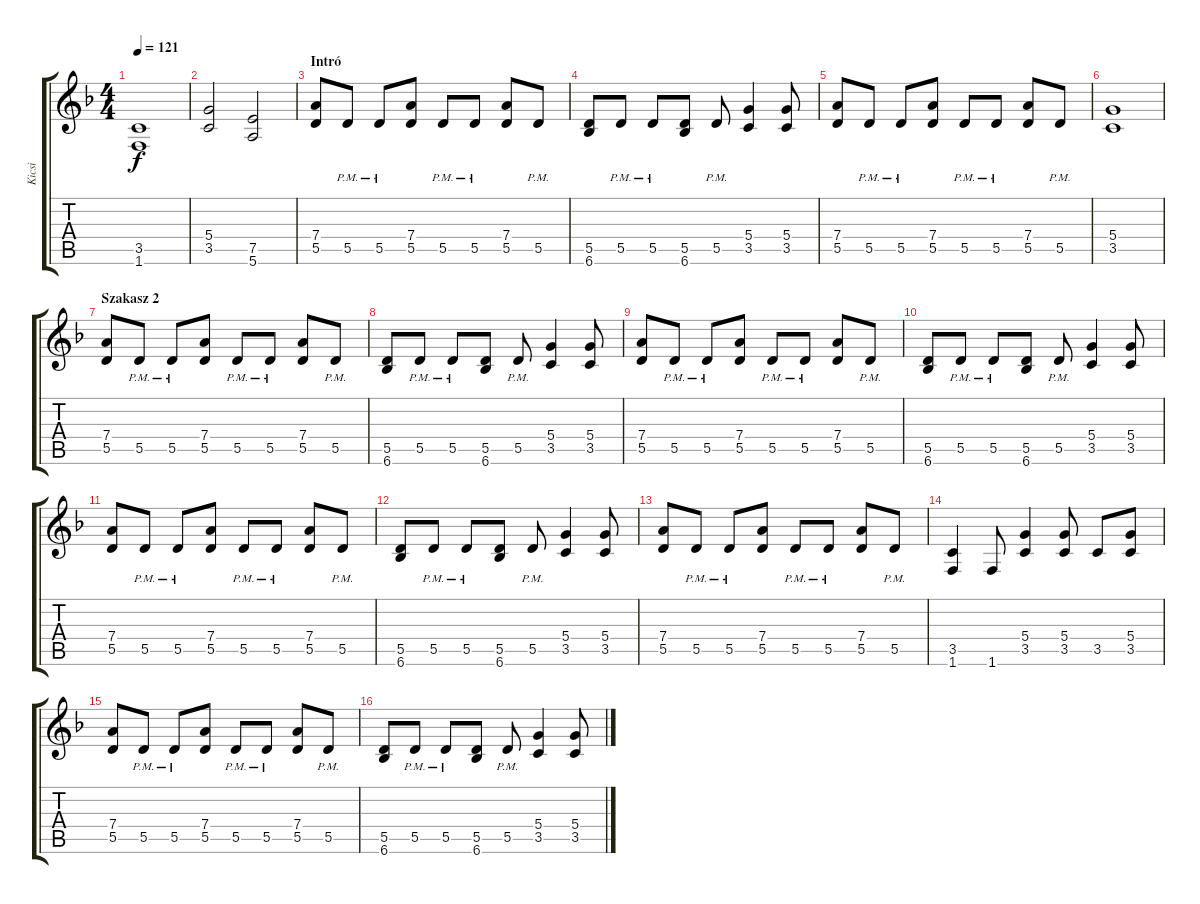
\track ("Kicsi" "Kicsi") {instrument distortionguitar}
\staff {score tabs}
\tuning (E4 B3 G3 D3 A2 E2) {hide}
\ts (4 4)
\tempo 121
\clef g2
\ks dminor
(3.5 1.6).1{dy f} |
(5.4 3.5).2 (7.5 5.6).2 |
\section ("" "Intró")
(7.4 5.5).8 5.5{pm}.8 5.5{pm}.8 (7.4 5.5).8 5.5{pm}.8 5.5{pm}.8 (7.4 5.5).8 5.5{pm}.8 |
(5.5 6.6).8 5.5{pm}.8 5.5{pm}.8 (5.5 6.6).8 5.5{pm}.8 (5.4 3.5).4 (5.4 3.5).8 |
(7.4 5.5).8 5.5{pm}.8 5.5{pm}.8 (7.4 5.5).8 5.5{pm}.8 5.5{pm}.8 (7.4 5.5).8 5.5{pm}.8 |
(5.4 3.5).1 |
\section ("" "Szakasz 2")
(7.4 5.5).8 5.5{pm}.8 5.5{pm}.8 (7.4 5.5).8 5.5{pm}.8 5.5{pm}.8 (7.4 5.5).8 5.5{pm}.8 |
(5.5 6.6).8 5.5{pm}.8 5.5{pm}.8 (5.5 6.6).8 5.5{pm}.8 (5.4 3.5).4 (5.4 3.5).8 |
(7.4 5.5).8 5.5{pm}.8 5.5{pm}.8 (7.4 5.5).8 5.5{pm}.8 5.5{pm}.8 (7.4 5.5).8 5.5{pm}.8 |
(5.5 6.6).8 5.5{pm}.8 5.5{pm}.8 (5.5 6.6).8 5.5{pm}.8 (5.4 3.5).4 (5.4 3.5).8 |
(7.4 5.5).8 5.5{pm}.8 5.5{pm}.8 (7.4 5.5).8 5.5{pm}.8 5.5{pm}.8 (7.4 5.5).8 5.5{pm}.8 |
(5.5 6.6).8 5.5{pm}.8 5.5{pm}.8 (5.5 6.6).8 5.5{pm}.8 (5.4 3.5).4 (5.4 3.5).8 |
(7.4 5.5).8 5.5{pm}.8 5.5{pm}.8 (7.4 5.5).8 5.5{pm}.8 5.5{pm}.8 (7.4 5.5).8 5.5{pm}.8 |
(3.5 1.6).4 1.6.8 (5.4 3.5).4 (5.4 3.5).8 3.5.8 (5.4 3.5).8 |
(7.4 5.5).8 5.5{pm}.8 5.5{pm}.8 (7.4 5.5).8 5.5{pm}.8 5.5{pm}.8 (7.4 5.5).8 5.5{pm}.8 |
(5.5 6.6).8 5.5{pm}.8 5.5{pm}.8 (5.5 6.6).8 5.5{pm}.8 (5.4 3.5).4 (5.4 3.5).8
